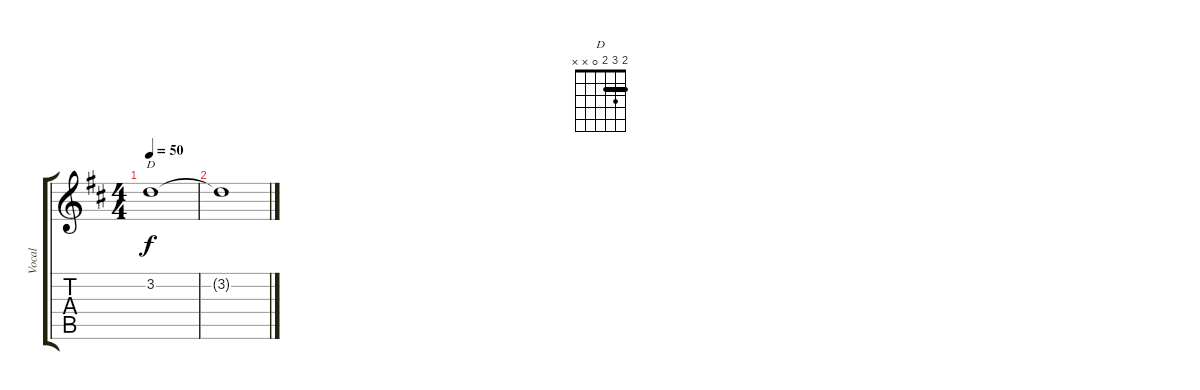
\track ("Vocal" "Vocal") {instrument acousticguitarnylon}
\staff {score tabs}
\tuning (E4 B3 G3 D3 A2 E2) {hide}
\chord ("D" 2 3 2 0 x x) {barre 2}
\ts (4 4)
\tempo 50
\clef g2
\ks d
3.2{t}.1{ch "D" dy f volume 0} |
3.2{t}.1
